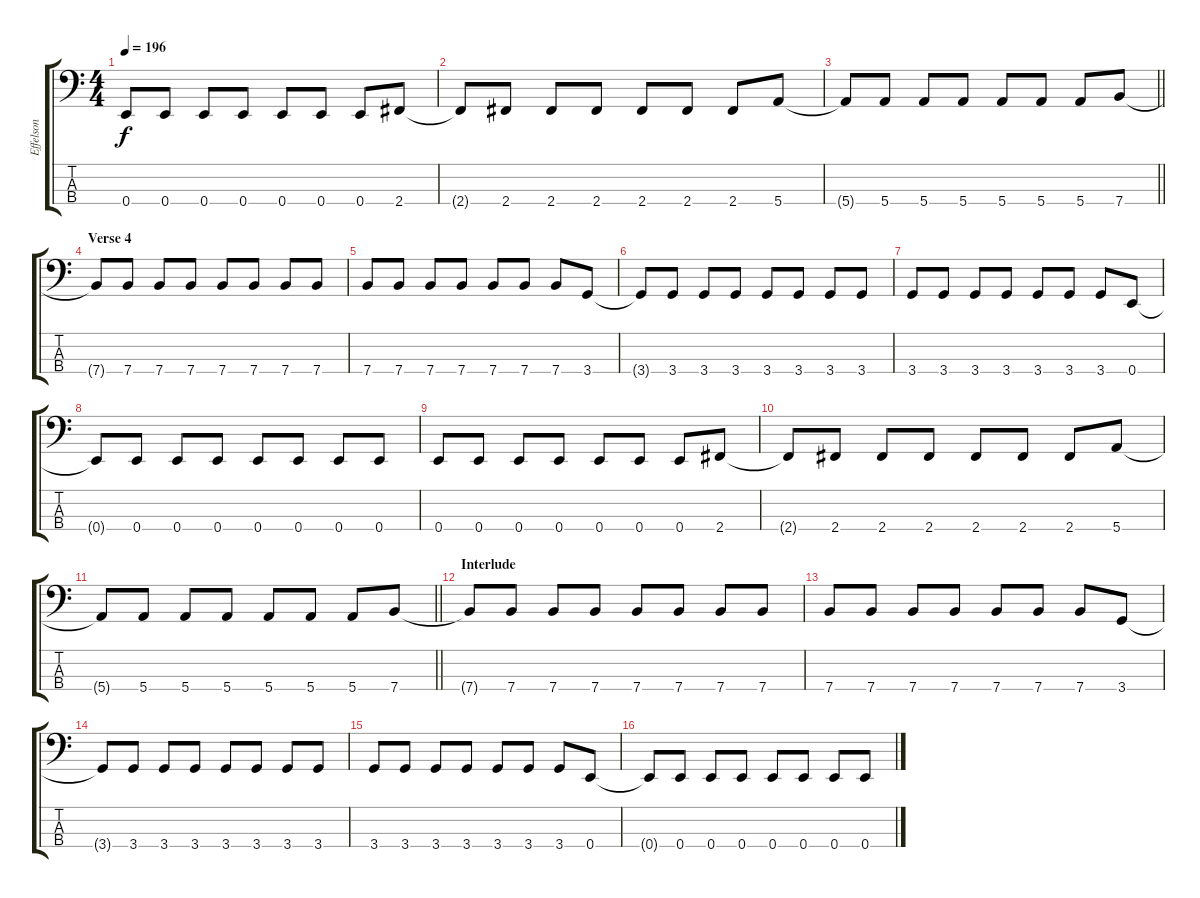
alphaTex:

\track ("Effelson" "Effelson") {instrument electricbasspick}
\staff {score tabs}
\tuning (G2 D2 A1 E1) {hide}
\ts (4 4)
\tempo 196
\clef f4
\ks c
0.4.8{dy f} 0.4.8 0.4.8 0.4.8 0.4.8 0.4.8 0.4.8 2.4.8 |
2.4{t}.8 2.4.8 2.4.8 2.4.8 2.4.8 2.4.8 2.4.8 5.4.8 |
\barLineRight lightlight
5.4{t}.8 5.4.8 5.4.8 5.4.8 5.4.8 5.4.8 5.4.8 7.4.8 |
\section ("" "Verse 4")
7.4{t}.8 7.4.8 7.4.8 7.4.8 7.4.8 7.4.8 7.4.8 7.4.8 |
7.4.8 7.4.8 7.4.8 7.4.8 7.4.8 7.4.8 7.4.8 3.4.8 |
3.4{t}.8 3.4.8 3.4.8 3.4.8 3.4.8 3.4.8 3.4.8 3.4.8 |
3.4.8 3.4.8 3.4.8 3.4.8 3.4.8 3.4.8 3.4.8 0.4.8 |
0.4{t}.8 0.4.8 0.4.8 0.4.8 0.4.8 0.4.8 0.4.8 0.4.8 |
0.4.8 0.4.8 0.4.8 0.4.8 0.4.8 0.4.8 0.4.8 2.4.8 |
2.4{t}.8 2.4.8 2.4.8 2.4.8 2.4.8 2.4.8 2.4.8 5.4.8 |
\barLineRight lightlight
5.4{t}.8 5.4.8 5.4.8 5.4.8 5.4.8 5.4.8 5.4.8 7.4.8 |
\section ("" "Interlude")
7.4{t}.8 7.4.8 7.4.8 7.4.8 7.4.8 7.4.8 7.4.8 7.4.8 |
7.4.8 7.4.8 7.4.8 7.4.8 7.4.8 7.4.8 7.4.8 3.4.8 |
3.4{t}.8 3.4.8 3.4.8 3.4.8 3.4.8 3.4.8 3.4.8 3.4.8 |
3.4.8 3.4.8 3.4.8 3.4.8 3.4.8 3.4.8 3.4.8 0.4.8 |
0.4{t}.8 0.4.8 0.4.8 0.4.8 0.4.8 0.4.8 0.4.8 0.4.8
